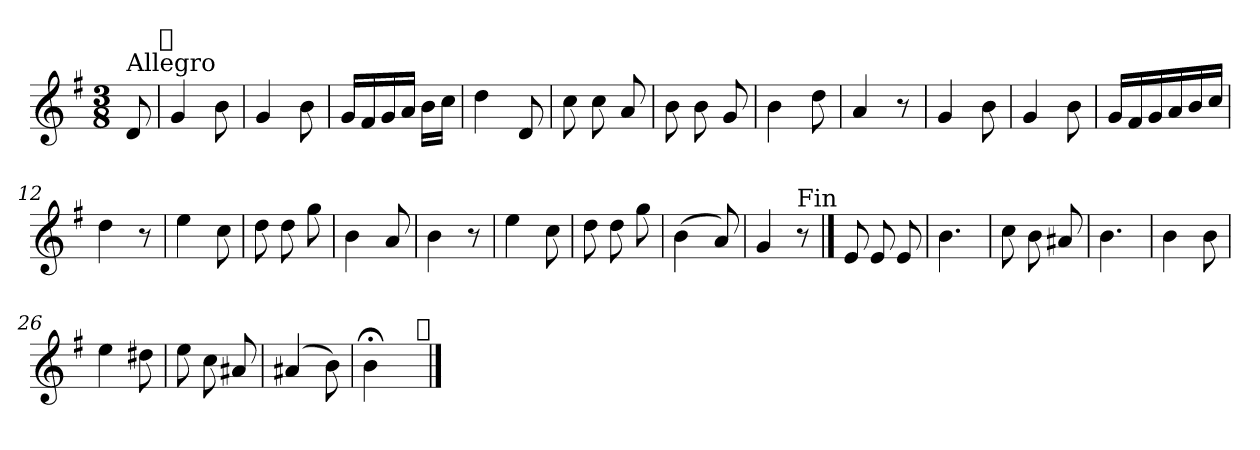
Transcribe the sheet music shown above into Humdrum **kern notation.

**kern
*part1
*staff1
*clefG2
*k[f#]
*G:
*M3/8
=
!LO:TX:a:t=Allegro
8d/
!LO:TX:a:t=𝄋
=1
4g/
8b\
=2
4g/
8b\
=3
16g/LL
16f#/
16g/
16a/JJ
16b\LL
16cc\JJ
=4
4dd\
8d/
=5
8cc\
8cc\
8a/
=6
8b\
8b\
8g/
=7
4b\
8dd\
=8
4a/
8r
=9
4g/
8b\
=10
4g/
8b\
!!LO:LB:g=z
=11
16g/LL
16f#/
16g/
16a/
16b/
16cc/JJ
=12
4dd\
8r
=13
4ee\
8cc\
=14
8dd\
8dd\
8gg\
=15
4b\
8a/
=16
4b\
8r
=17
4ee\
8cc\
=18
8dd\
8dd\
8gg\
=19
(>4b\
8a/)
=20
4g/
!LO:TX:a:t=Fin
8r
==21
8e/
8e/
8e/
=22
4.b\
!!LO:LB:g=z
=23
8cc\
8b\
8a#X/
=24
4.b\
=25
4b\
8b\
=26
4ee\
8dd#X\
=27
8ee\
8cc\
8a#X/
=28
(>4a#X/
8b\)
=29
4b;<\
8ryy
!LO:TX:a:t=𝄋
==
*-
